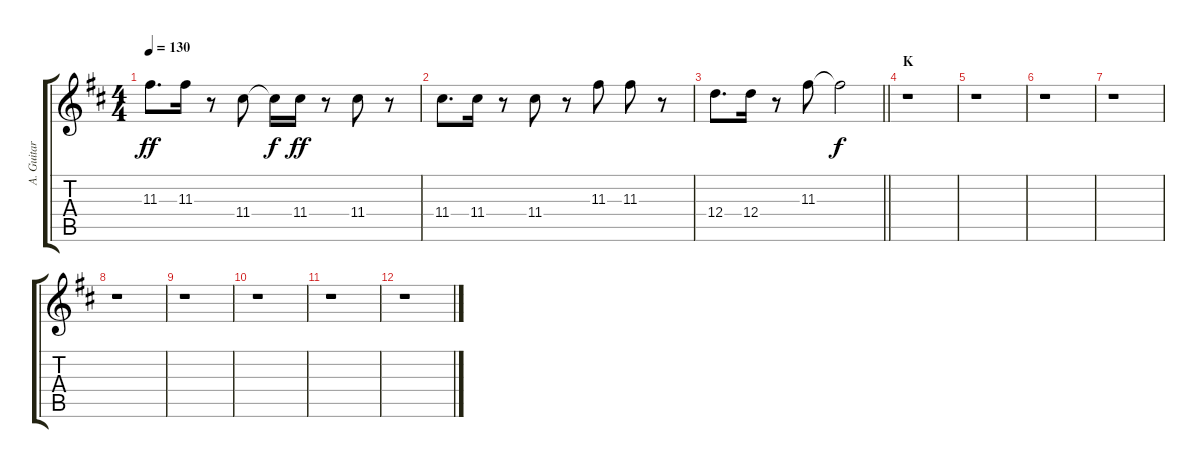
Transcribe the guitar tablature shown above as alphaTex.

\track ("A. Guitar II" "A. Guitar ") {instrument acousticguitarsteel}
\staff {score tabs}
\tuning (E4 B3 G3 D3 A2 E2) {hide}
\ts (4 4)
\tempo 130
\clef g2
\ks d
11.3.8{d dy ff} 11.3.16 r.8 11.4.8 11.4{t}.16{dy f} 11.4.16{dy ff} r.8 11.4.8 r.8 |
11.4.8{d} 11.4.16 r.8 11.4.8 r.8 11.3.8 11.3.8 r.8 |
\barLineRight lightlight
12.4.8{d} 12.4.16 r.8 11.3.8 11.3{t}.2{dy f} |
\section ("" "K")
r.1 |
r.1 |
r.1 |
r.1 |
r.1 |
r.1 |
r.1 |
r.1 |
r.1
